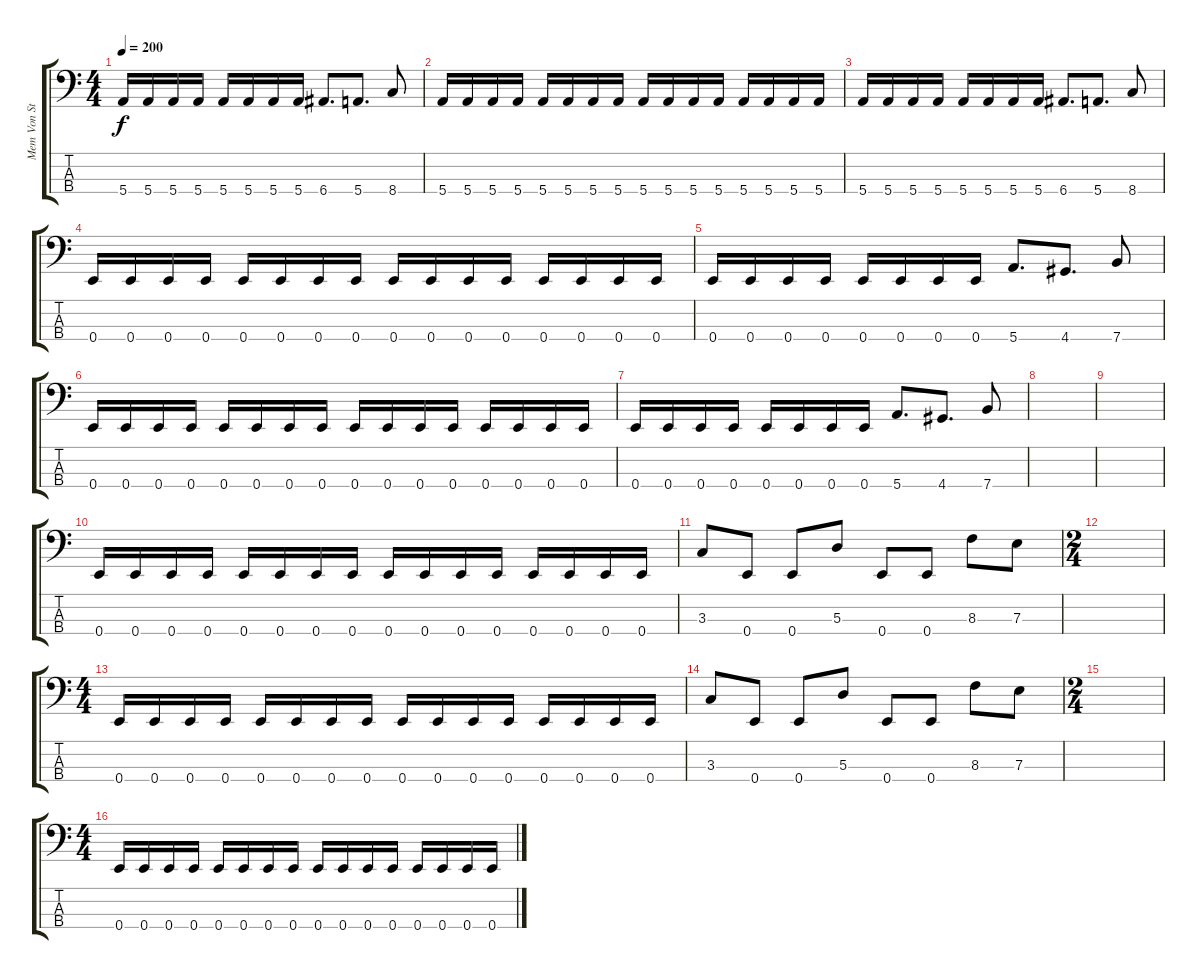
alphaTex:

\track ("Mem Von Stein (Bass)" "Mem Von St") {instrument electricbasspick}
\staff {score tabs}
\tuning (G2 D2 A1 E1) {hide}
\ts (4 4)
\tempo 200
\clef f4
\ks c
5.4.16{dy f} 5.4.16 5.4.16 5.4.16 5.4.16 5.4.16 5.4.16 5.4.16 6.4.8{d} 5.4.8{d} 8.4.8 |
5.4.16 5.4.16 5.4.16 5.4.16 5.4.16 5.4.16 5.4.16 5.4.16 5.4.16 5.4.16 5.4.16 5.4.16 5.4.16 5.4.16 5.4.16 5.4.16 |
5.4.16 5.4.16 5.4.16 5.4.16 5.4.16 5.4.16 5.4.16 5.4.16 6.4.8{d} 5.4.8{d} 8.4.8 |
0.4.16 0.4.16 0.4.16 0.4.16 0.4.16 0.4.16 0.4.16 0.4.16 0.4.16 0.4.16 0.4.16 0.4.16 0.4.16 0.4.16 0.4.16 0.4.16 |
0.4.16 0.4.16 0.4.16 0.4.16 0.4.16 0.4.16 0.4.16 0.4.16 5.4.8{d} 4.4.8{d} 7.4.8 |
0.4.16 0.4.16 0.4.16 0.4.16 0.4.16 0.4.16 0.4.16 0.4.16 0.4.16 0.4.16 0.4.16 0.4.16 0.4.16 0.4.16 0.4.16 0.4.16 |
0.4.16 0.4.16 0.4.16 0.4.16 0.4.16 0.4.16 0.4.16 0.4.16 5.4.8{d} 4.4.8{d} 7.4.8 |
|
|
0.4.16 0.4.16 0.4.16 0.4.16 0.4.16 0.4.16 0.4.16 0.4.16 0.4.16 0.4.16 0.4.16 0.4.16 0.4.16 0.4.16 0.4.16 0.4.16 |
3.3.8 0.4.8 0.4.8 5.3.8 0.4.8 0.4.8 8.3.8 7.3.8 |
\ts (2 4)
|
\ts (4 4)
0.4.16 0.4.16 0.4.16 0.4.16 0.4.16 0.4.16 0.4.16 0.4.16 0.4.16 0.4.16 0.4.16 0.4.16 0.4.16 0.4.16 0.4.16 0.4.16 |
3.3.8 0.4.8 0.4.8 5.3.8 0.4.8 0.4.8 8.3.8 7.3.8 |
\ts (2 4)
|
\ts (4 4)
0.4.16 0.4.16 0.4.16 0.4.16 0.4.16 0.4.16 0.4.16 0.4.16 0.4.16 0.4.16 0.4.16 0.4.16 0.4.16 0.4.16 0.4.16 0.4.16
